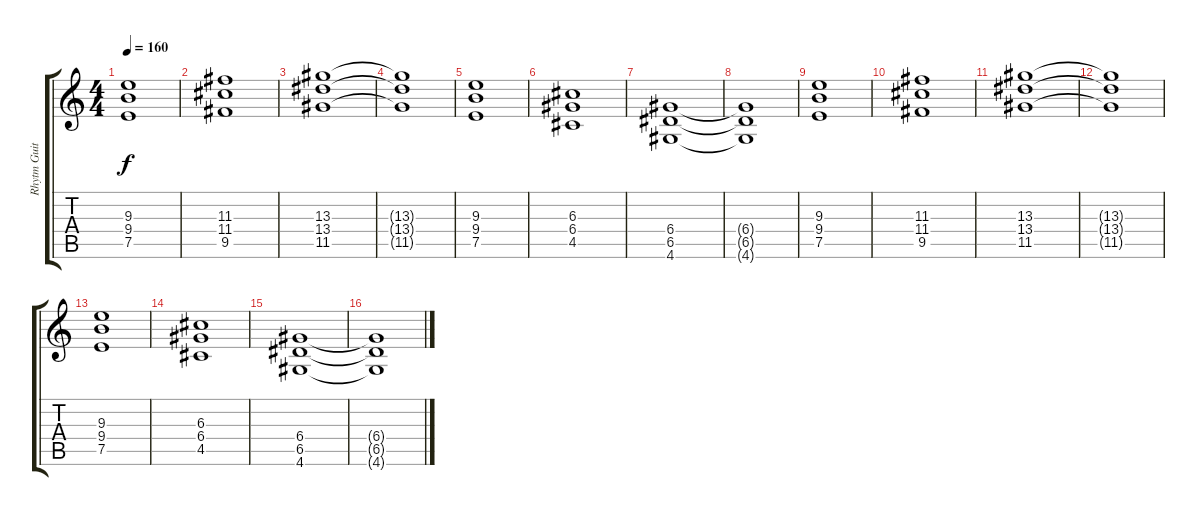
\track ("Rhytm Guitar" "Rhytm Guit") {instrument distortionguitar}
\staff {score tabs}
\tuning (E4 B3 G3 D3 A2 E2) {hide}
\ts (4 4)
\tempo 160
\clef g2
\ks c
(9.3 9.4 7.5).1{dy f} |
(11.3 11.4 9.5).1 |
(13.3 13.4 11.5).1 |
(13.3{t} 13.4{t} 11.5{t}).1 |
(9.3 9.4 7.5).1 |
(6.3 6.4 4.5).1 |
(6.4 6.5 4.6).1 |
(6.4{t} 6.5{t} 4.6{t}).1 |
(9.3 9.4 7.5).1 |
(11.3 11.4 9.5).1 |
(13.3 13.4 11.5).1 |
(13.3{t} 13.4{t} 11.5{t}).1 |
(9.3 9.4 7.5).1 |
(6.3 6.4 4.5).1 |
(6.4 6.5 4.6).1 |
(6.4{t} 6.5{t} 4.6{t}).1
